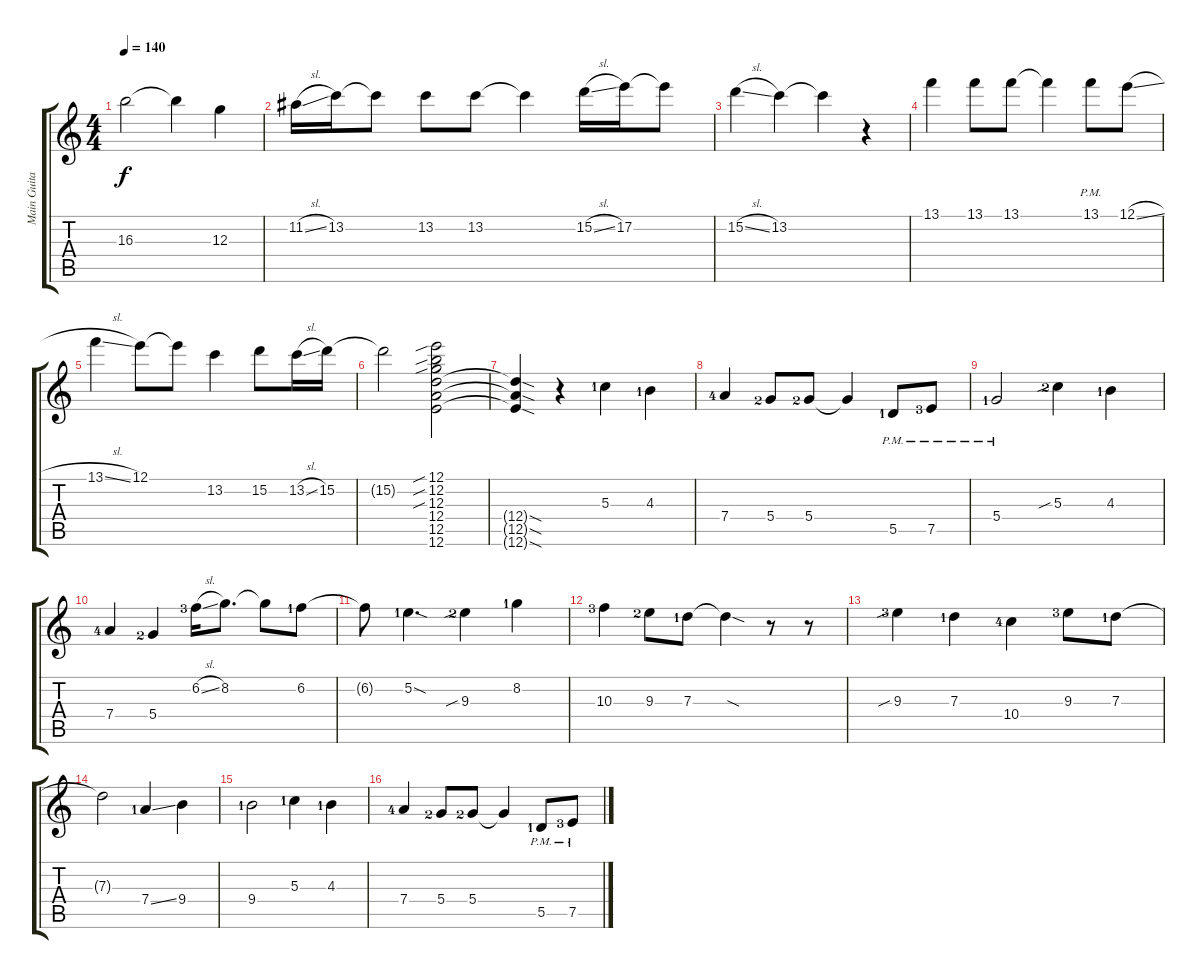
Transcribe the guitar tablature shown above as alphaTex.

\track ("Main Guitar" "Main Guita") {instrument overdrivenguitar}
\staff {score tabs}
\tuning (E4 B3 G3 D3 A2 E2) {hide}
\ts (4 4)
\tempo 140
\clef g2
\ks c
16.3.2{dy f} 16.3{t}.4 12.3.4 |
11.2{sl}.16 13.2.16 13.2{t}.8 13.2.8 13.2.8 13.2{t}.4 15.2{sl}.16 17.2.16 17.2{t}.8 |
15.2{sl}.4 13.2.4 13.2{t}.4 r.4 |
13.1.4 13.1.8 13.1.8 13.1{t}.4 13.1{pm}.8 12.1{sl}.8 |
13.1{sl}.4 12.1.8 12.1{t}.8 13.2.4 15.2.8 13.2{sl}.16 15.2.16 |
15.2{t}.2 (12.1{sib} 12.2{sib} 12.3{sib} 12.4 12.5 12.6).2 |
(12.4{sod t} 12.5{sod t} 12.6{sod t}).4 r.4 5.3{lf 2}.4 4.3{lf 2}.4 |
7.4{lf 5}.4 5.4{lf 3}.8 5.4{lf 3}.8 5.4{t}.4 5.5{pm lf 2}.8 7.5{pm lf 4}.8 |
5.4{pm lf 2}.2 5.3{sib lf 3}.4 4.3{lf 2}.4 |
7.4{lf 5}.4 5.4{lf 3}.4 6.2{sl lf 4}.16 8.2.8{d} 8.2{t}.8 6.2{lf 2}.8 |
6.2{t}.8 5.2{sod lf 2}.4{d} 9.3{sib lf 3}.4 8.2{lf 2}.4 |
10.3{lf 4}.4 9.3{lf 3}.8 7.3{lf 2}.8 7.3{sod t}.4 r.8 r.8 |
9.3{sib lf 4}.4 7.3{lf 2}.4 10.4{lf 5}.4 9.3{lf 4}.8 7.3{lf 2}.8 |
7.3{t}.2 7.4{ss lf 2}.4 9.4.4 |
9.4{lf 2}.2 5.3{lf 2}.4 4.3{lf 2}.4 |
7.4{lf 5}.4 5.4{lf 3}.8 5.4{lf 3}.8 5.4{t}.4 5.5{pm lf 2}.8 7.5{pm lf 4}.8
